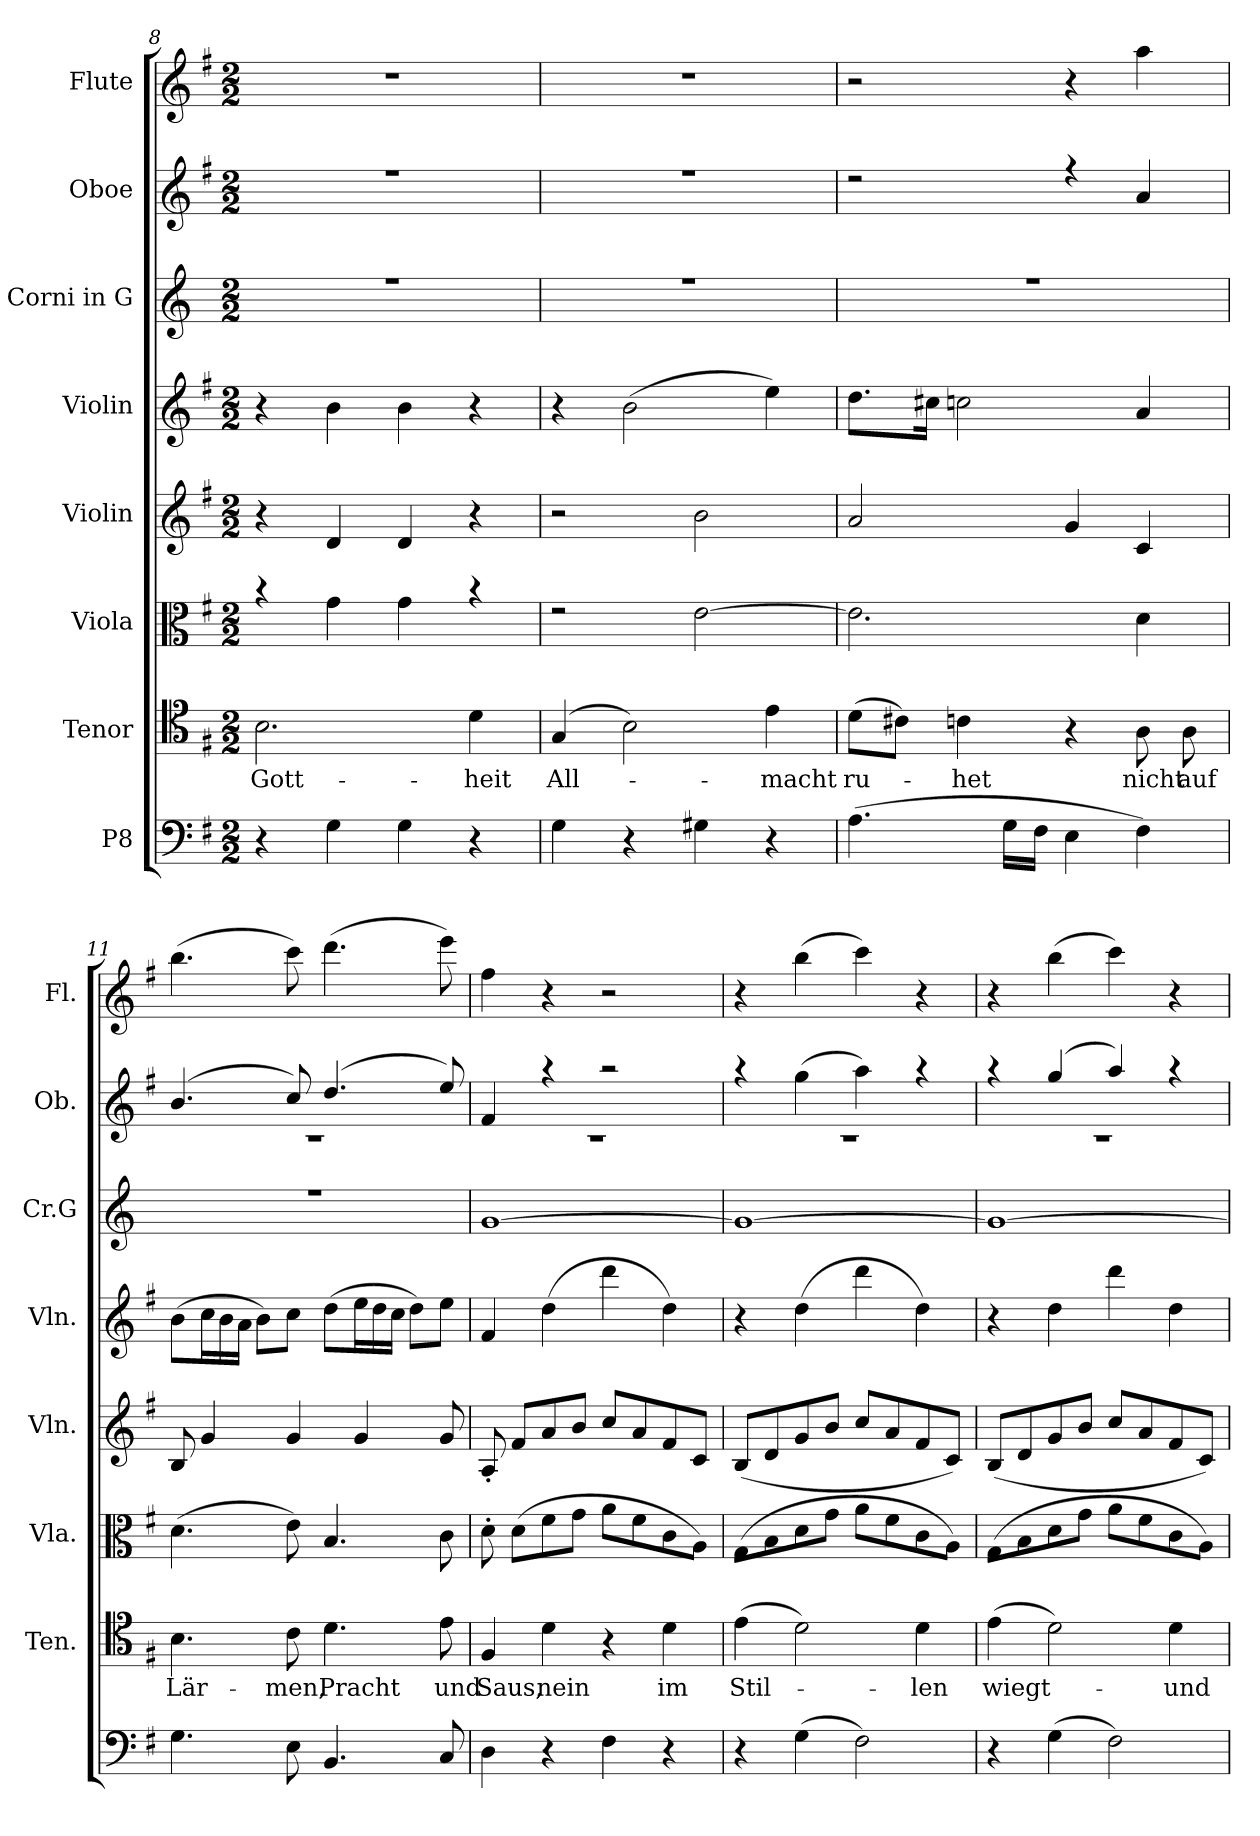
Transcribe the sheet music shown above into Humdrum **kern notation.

**kern	**kern	**text	**kern	**kern	**kern	**kern	**kern	**kern
*part8	*part7	*part7	*part6	*part5	*part4	*part3	*part2	*part1
*staff8	*staff7	*staff7	*staff6	*staff5	*staff4	*staff3	*staff2	*staff1
*I"P8	*I"Tenor	*	*I"Viola	*I"Violin	*I"Violin	*I"Corni in G	*I"Oboe	*I"Flute
*	*I'Ten.	*	*I'Vla.	*I'Vln.	*I'Vln.	*I'Cr.G	*I'Ob.	*I'Fl.
*clefF4	*clefC4	*	*clefC3	*clefG2	*clefG2	*clefG2	*clefG2	*clefG2
*	*	*	*	*	*	*ITrd3c5	*	*
*k[f#]	*k[f#]	*	*k[f#]	*k[f#]	*k[f#]	*k[f#]	*k[f#]	*k[f#]
*G:	*G:	*	*G:	*G:	*G:	*G:	*G:	*G:
*M2/2	*M2/2	*	*M2/2	*M2/2	*M2/2	*M2/2	*M2/2	*M2/2
=8	=8	=8	=8	=8	=8	=8	=8	=8
!	!	!LO:LY:b	!	!	!	!	!	!
*	*	*	*^	*	*	*^	*^	*
4r	2.B\	Gott-	4r	1ryy	4r	4r	1r	1ryy	1r	1ryy	1r
4G\	.	.	4g\	.	4d/	4b\	.	.	.	.	.
4G\	.	.	4g\	.	4d/	4b\	.	.	.	.	.
!	!	!LO:LY:b	!	!	!	!	!	!	!	!	!
4r	4d\	-heit	4r	.	4r	4r	.	.	.	.	.
!!LO:PB:g=z
=9	=9	=9	=9	=9	=9	=9	=9	=9	=9	=9	=9
!	!	!LO:LY:b	!	!	!	!	!	!	!	!	!
4G\	(>4G/	All-	2r	1ryy	2r	4r	1r	1ryy	1r	1ryy	1r
4r	2B\)	.	.	.	.	(>2b\	.	.	.	.	.
4G#X\	.	.	[>2e\	.	2b\	.	.	.	.	.	.
!	!	!LO:LY:b	!	!	!	!	!	!	!	!	!
4r	4e\	-macht	.	.	.	4ee\)	.	.	.	.	.
=10	=10	=10	=10	=10	=10	=10	=10	=10	=10	=10	=10
!	!	!LO:LY:b	!	!	!	!	!	!	!	!	!
(>4.A\	(>8d\L	ru-	2.e\]	1ryy	2a/	8.dd\L	1r	1ryy	2r	1ryy	2r
.	8c#X\J)	.	.	.	.	.	.	.	.	.	.
.	.	.	.	.	.	16cc#X\Jk	.	.	.	.	.
!	!	!LO:LY:b	!	!	!	!	!	!	!	!	!
.	4cn\	-het	.	.	.	2ccn\	.	.	.	.	.
16G\LL	.	.	.	.	.	.	.	.	.	.	.
16F#\JJ	.	.	.	.	.	.	.	.	.	.	.
4E\	4r	.	.	.	4g/	.	.	.	4r	.	4r
!	!	!LO:LY:b	!	!	!	!	!	!	!	!	!
4F#\)	8A\	nicht	4d\	.	4c/	4a/	.	.	4a/	.	4aa\
!	!	!LO:LY:b	!	!	!	!	!	!	!	!	!
.	8A\	auf	.	.	.	.	.	.	.	.	.
=11	=11	=11	=11	=11	=11	=11	=11	=11	=11	=11	=11
!	!	!LO:LY:b	!	!	!	!	!	!	!	!	!
4.G\	4.B\	Lär-	(>4.d\	1ryy	8B/	(>8b\L	1r	1ryy	(>4.b/	1rc	(>4.bb\
*	*	*	*	*	*	*Xtuplet	*	*	*	*	*
.	.	.	.	.	4g/	24cc\L	.	.	.	.	.
.	.	.	.	.	.	24b\	.	.	.	.	.
.	.	.	.	.	.	24a\JJ	.	.	.	.	.
.	.	.	.	.	.	8b\L)	.	.	.	.	.
!	!	!LO:LY:b	!	!	!	!	!	!	!	!	!
8E\	8c\	-men,	8e\)	.	4g/	8cc\J	.	.	8cc/)	.	8ccc\)
!	!	!LO:LY:b	!	!	!	!	!	!	!	!	!
4.BB/	4.d\	Pracht	4.B/	.	.	(>8dd\L	.	.	(>4.dd/	.	(>4.ddd\
.	.	.	.	.	4g/	24ee\L	.	.	.	.	.
.	.	.	.	.	.	24dd\	.	.	.	.	.
.	.	.	.	.	.	24cc\JJ	.	.	.	.	.
.	.	.	.	.	.	8dd\L)	.	.	.	.	.
!	!	!LO:LY:b	!	!	!	!	!	!	!	!	!
8C/	8e\	und	8c\	.	8g/	8ee\J	.	.	8ee/)	.	8eee\)
=12	=12	=12	=12	=12	=12	=12	=12	=12	=12	=12	=12
!	!	!LO:LY:b	!	!	!	!	!	!	!	!	!
4D\	4F#/	Saus,	8d'>\	1ryy	8A'>/	4f#/	[<1d	1ryy	4f#/	1rc	4ff#\
.	.	.	(>8d\L	.	8f#/L	.	.	.	.	.	.
!	!	!LO:LY:b	!	!	!	!	!	!	!	!	!
4r	4d\	nein	8f#\	.	8a/	(>4dd\	.	.	4raa	.	4r
.	.	.	8g\J	.	8b/J	.	.	.	.	.	.
4F#\	4r	.	8a\L	.	8cc/L	4ddd\	.	.	2raa	.	2r
.	.	.	8f#\	.	8a/	.	.	.	.	.	.
!	!	!LO:LY:b	!	!	!	!	!	!	!	!	!
4r	4d\	im	8c\	.	8f#/	4dd\)	.	.	.	.	.
.	.	.	8A\J)	.	8c/J	.	.	.	.	.	.
=13	=13	=13	=13	=13	=13	=13	=13	=13	=13	=13	=13
!	!	!LO:LY:b	!	!	!	!	!	!	!	!	!
4r	(>4e\	Stil-	(>8G\L	1ryy	(<8B/L	4r	1d_	1ryy	4raa	1rc	4r
.	.	.	8B\	.	8d/	.	.	.	.	.	.
(>4G\	2d\)	.	8d\	.	8g/	(>4dd\	.	.	(>4gg\	.	(>4bb\
.	.	.	8g\J	.	8b/J	.	.	.	.	.	.
2F#\)	.	.	8a\L	.	8cc/L	4ddd\	.	.	4aa\)	.	4ccc\)
.	.	.	8f#\	.	8a/	.	.	.	.	.	.
!	!	!LO:LY:b	!	!	!	!	!	!	!	!	!
.	4d\	-len	8c\	.	8f#/	4dd\)	.	.	4raa	.	4r
.	.	.	8A\J)	.	8c/J)	.	.	.	.	.	.
!!LO:LB:g=z
=14	=14	=14	=14	=14	=14	=14	=14	=14	=14	=14	=14
!	!	!LO:LY:b	!	!	!	!	!	!	!	!	!
4r	(>4e\	wiegt-	(>8G\L	1ryy	(<8B/L	4r	1d_	1ryy	4raa	1rc	4r
.	.	.	8B\	.	8d/	.	.	.	.	.	.
(>4G\	2d\)	.	8d\	.	8g/	4dd\	.	.	(>4gg/	.	(>4bb\
.	.	.	8g\J	.	8b/J	.	.	.	.	.	.
2F#\)	.	.	8a\L	.	8cc/L	4ddd\	.	.	4aa/)	.	4ccc\)
.	.	.	8f#\	.	8a/	.	.	.	.	.	.
!	!	!LO:LY:b	!	!	!	!	!	!	!	!	!
.	4d\	-und	8c\	.	8f#/	4dd\	.	.	4raa	.	4r
.	.	.	8A\J)	.	8c/J)	.	.	.	.	.	.
*	*	*	*	*	*	*	*v	*v	*	*	*
*	*	*	*v	*v	*	*	*	*v	*v	*
=	=	=	=	=	=	=	=	=
*-	*-	*-	*-	*-	*-	*-	*-	*-
